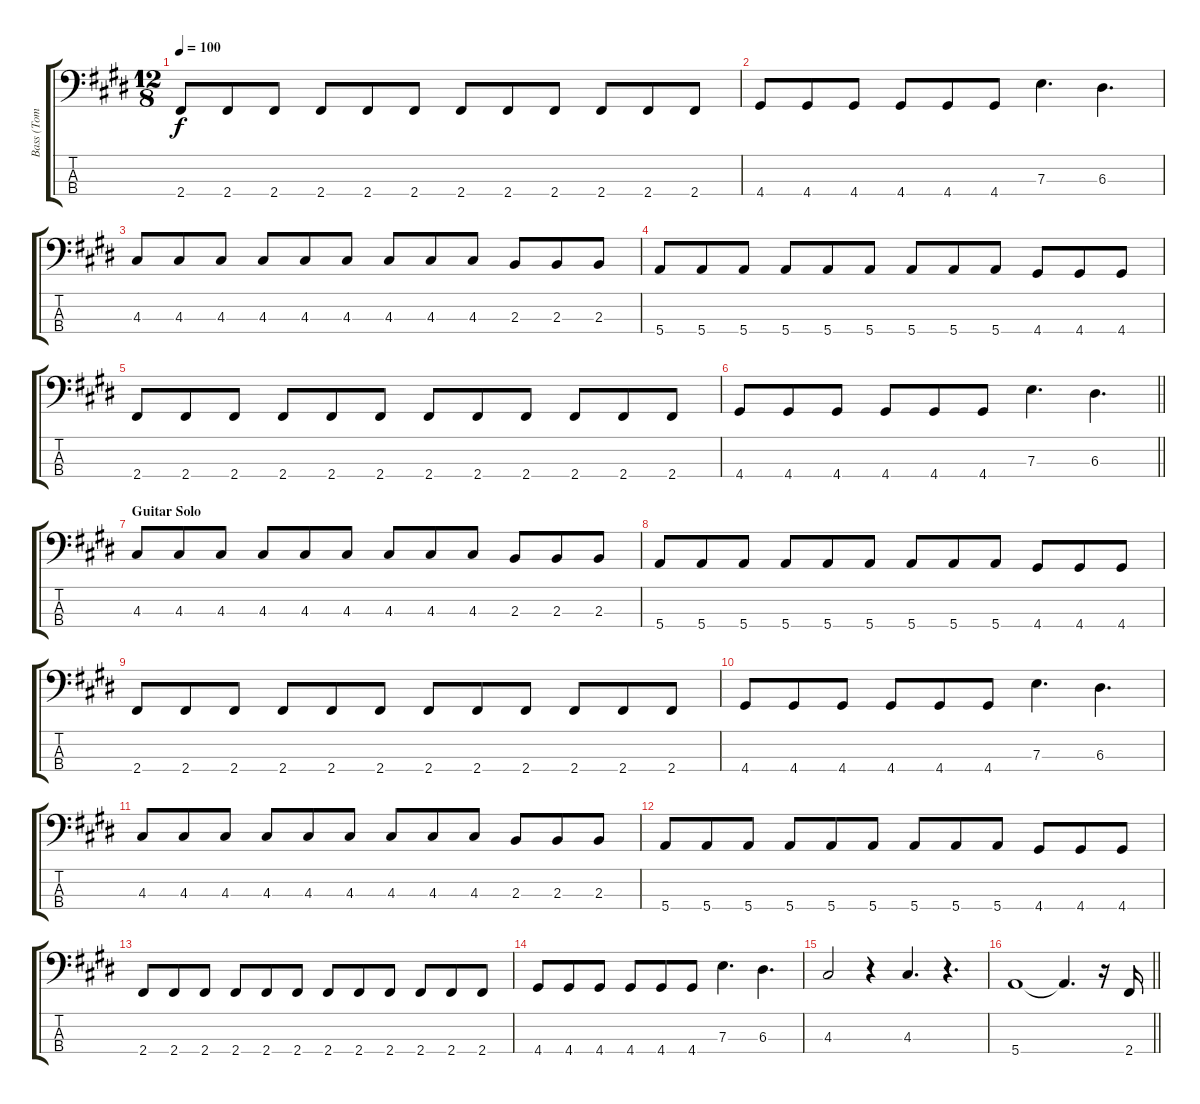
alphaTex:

\track ("Bass (Tom Hamilton)" "Bass (Tom ") {instrument electricbassfinger}
\staff {score tabs}
\tuning (G2 D2 A1 E1) {hide}
\ts (12 8)
\tempo 100
\clef f4
\ks c#minor
2.4.8{dy f} 2.4.8 2.4.8 2.4.8 2.4.8 2.4.8 2.4.8 2.4.8 2.4.8 2.4.8 2.4.8 2.4.8 |
4.4.8 4.4.8 4.4.8 4.4.8 4.4.8 4.4.8 7.3.4{d} 6.3.4{d} |
4.3.8 4.3.8 4.3.8 4.3.8 4.3.8 4.3.8 4.3.8 4.3.8 4.3.8 2.3.8 2.3.8 2.3.8 |
5.4.8 5.4.8 5.4.8 5.4.8 5.4.8 5.4.8 5.4.8 5.4.8 5.4.8 4.4.8 4.4.8 4.4.8 |
2.4.8 2.4.8 2.4.8 2.4.8 2.4.8 2.4.8 2.4.8 2.4.8 2.4.8 2.4.8 2.4.8 2.4.8 |
\barLineRight lightlight
4.4.8 4.4.8 4.4.8 4.4.8 4.4.8 4.4.8 7.3.4{d} 6.3.4{d} |
\section ("" "Guitar Solo")
4.3.8 4.3.8 4.3.8 4.3.8 4.3.8 4.3.8 4.3.8 4.3.8 4.3.8 2.3.8 2.3.8 2.3.8 |
5.4.8 5.4.8 5.4.8 5.4.8 5.4.8 5.4.8 5.4.8 5.4.8 5.4.8 4.4.8 4.4.8 4.4.8 |
2.4.8 2.4.8 2.4.8 2.4.8 2.4.8 2.4.8 2.4.8 2.4.8 2.4.8 2.4.8 2.4.8 2.4.8 |
4.4.8 4.4.8 4.4.8 4.4.8 4.4.8 4.4.8 7.3.4{d} 6.3.4{d} |
4.3.8 4.3.8 4.3.8 4.3.8 4.3.8 4.3.8 4.3.8 4.3.8 4.3.8 2.3.8 2.3.8 2.3.8 |
5.4.8 5.4.8 5.4.8 5.4.8 5.4.8 5.4.8 5.4.8 5.4.8 5.4.8 4.4.8 4.4.8 4.4.8 |
2.4.8 2.4.8 2.4.8 2.4.8 2.4.8 2.4.8 2.4.8 2.4.8 2.4.8 2.4.8 2.4.8 2.4.8 |
4.4.8 4.4.8 4.4.8 4.4.8 4.4.8 4.4.8 7.3.4{d} 6.3.4{d} |
4.3.2 r.4 4.3.4{d} r.4{d} |
\barLineRight lightlight
5.4.1 5.4{t}.4{d} r.16 2.4.16
